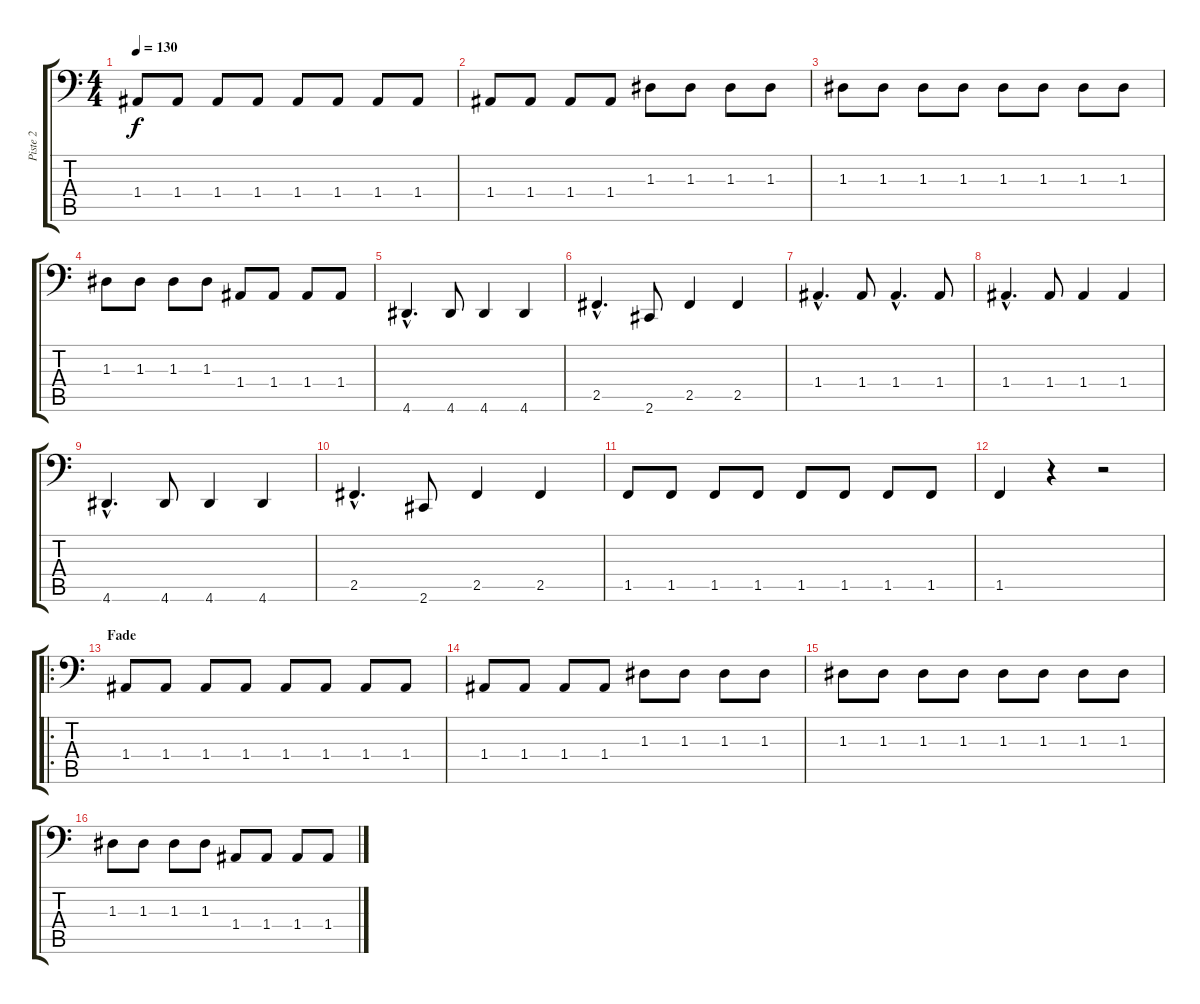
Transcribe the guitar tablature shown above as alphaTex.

\track ("Piste 2" "Piste 2") {instrument electricbasspick}
\staff {score tabs}
\tuning (C3 G2 D2 A1 E1 B0) {hide}
\ts (4 4)
\tempo 130
\clef f4
\ks c
1.4.8{dy f} 1.4.8 1.4.8 1.4.8 1.4.8 1.4.8 1.4.8 1.4.8 |
1.4.8 1.4.8 1.4.8 1.4.8 1.3.8 1.3.8 1.3.8 1.3.8 |
1.3.8 1.3.8 1.3.8 1.3.8 1.3.8 1.3.8 1.3.8 1.3.8 |
1.3.8 1.3.8 1.3.8 1.3.8 1.4.8 1.4.8 1.4.8 1.4.8 |
4.6{hac}.4{d} 4.6.8 4.6.4 4.6.4 |
2.5{hac}.4{d} 2.6.8 2.5.4 2.5.4 |
1.4{hac}.4{d} 1.4.8 1.4{hac}.4{d} 1.4.8 |
1.4{hac}.4{d} 1.4.8 1.4.4 1.4.4 |
4.6{hac}.4{d} 4.6.8 4.6.4 4.6.4 |
2.5{hac}.4{d} 2.6.8 2.5.4 2.5.4 |
1.5.8 1.5.8 1.5.8 1.5.8 1.5.8 1.5.8 1.5.8 1.5.8 |
1.5.4 r.4 r.2 |
\ro
\section ("" "Fade")
1.4.8 1.4.8 1.4.8 1.4.8 1.4.8 1.4.8 1.4.8 1.4.8 |
1.4.8 1.4.8 1.4.8 1.4.8 1.3.8 1.3.8 1.3.8 1.3.8 |
1.3.8 1.3.8 1.3.8 1.3.8 1.3.8 1.3.8 1.3.8 1.3.8 |
1.3.8 1.3.8 1.3.8 1.3.8 1.4.8 1.4.8 1.4.8 1.4.8
